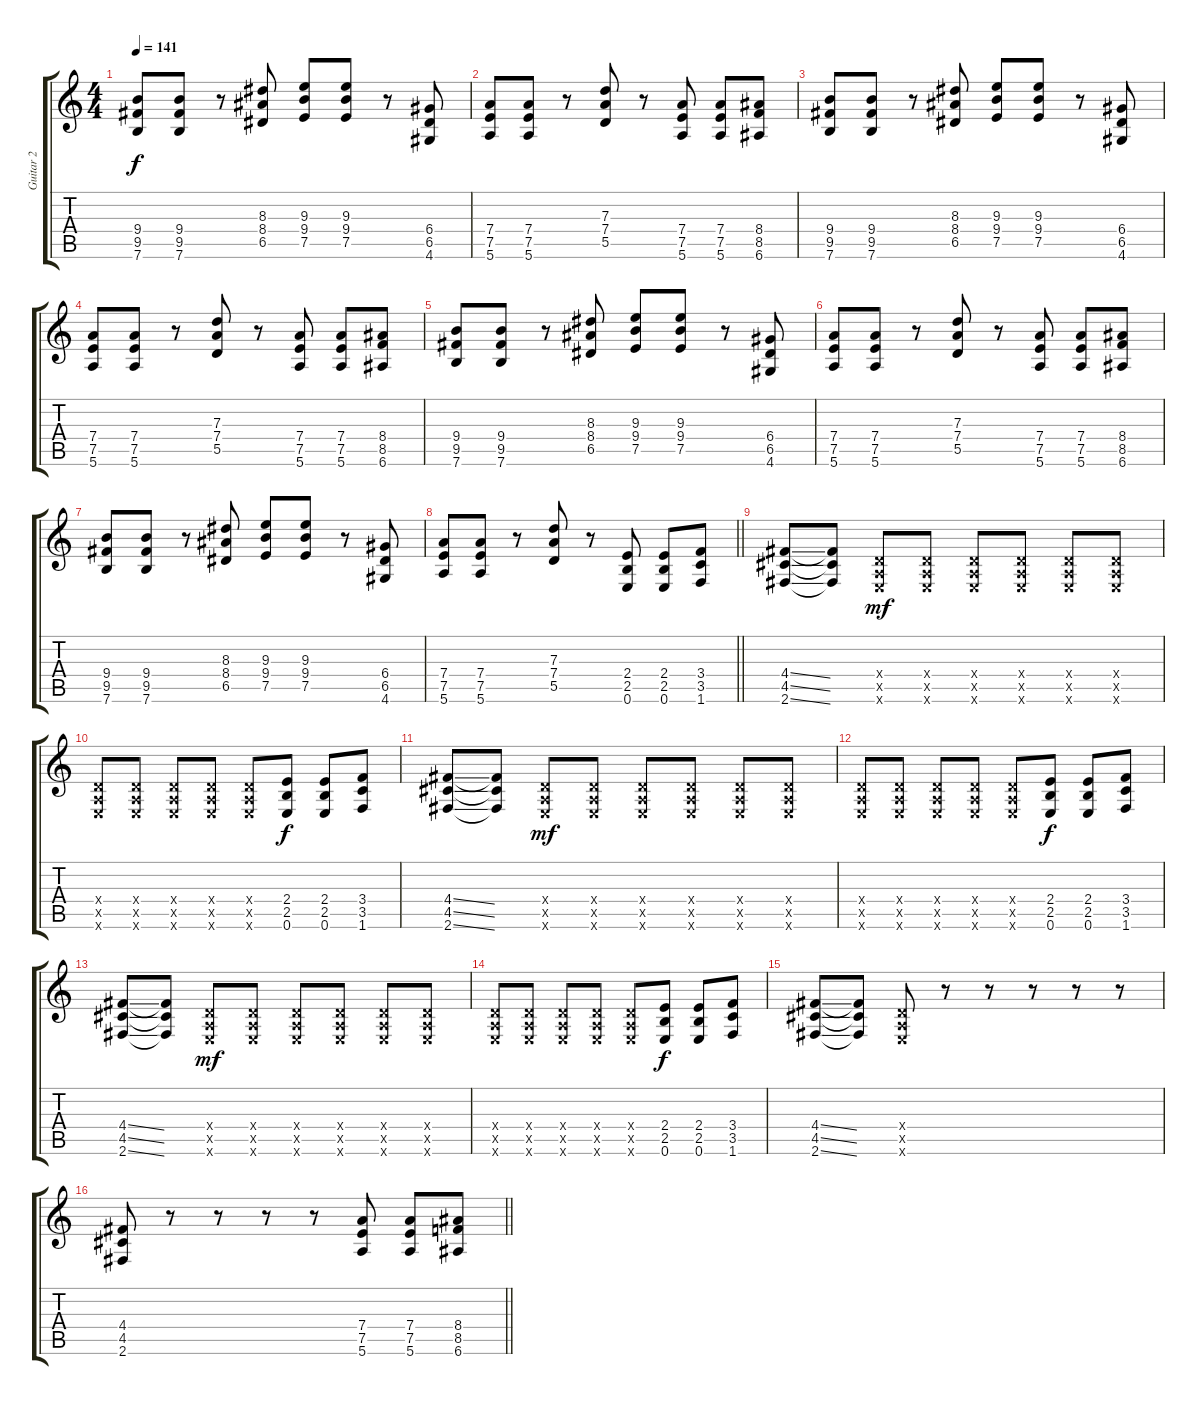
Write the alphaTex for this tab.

\track ("Guitar 2" "Guitar 2") {instrument overdrivenguitar}
\staff {score tabs}
\tuning (E4 B3 G3 D3 A2 E2) {hide}
\ts (4 4)
\tempo 141
\clef g2
\ks c
(9.4 9.5 7.6).8{dy f instrument overdrivenguitar} (9.4 9.5 7.6).8 r.8 (8.3 8.4 6.5).8 (9.3 9.4 7.5).8 (9.3 9.4 7.5).8 r.8 (6.4 6.5 4.6).8 |
(7.4 7.5 5.6).8 (7.4 7.5 5.6).8 r.8 (7.3 7.4 5.5).8 r.8 (7.4 7.5 5.6).8 (7.4 7.5 5.6).8 (8.4 8.5 6.6).8 |
(9.4 9.5 7.6).8 (9.4 9.5 7.6).8 r.8 (8.3 8.4 6.5).8 (9.3 9.4 7.5).8 (9.3 9.4 7.5).8 r.8 (6.4 6.5 4.6).8 |
(7.4 7.5 5.6).8 (7.4 7.5 5.6).8 r.8 (7.3 7.4 5.5).8 r.8 (7.4 7.5 5.6).8 (7.4 7.5 5.6).8 (8.4 8.5 6.6).8 |
(9.4 9.5 7.6).8 (9.4 9.5 7.6).8 r.8 (8.3 8.4 6.5).8 (9.3 9.4 7.5).8 (9.3 9.4 7.5).8 r.8 (6.4 6.5 4.6).8 |
(7.4 7.5 5.6).8 (7.4 7.5 5.6).8 r.8 (7.3 7.4 5.5).8 r.8 (7.4 7.5 5.6).8 (7.4 7.5 5.6).8 (8.4 8.5 6.6).8 |
(9.4 9.5 7.6).8 (9.4 9.5 7.6).8 r.8 (8.3 8.4 6.5).8 (9.3 9.4 7.5).8 (9.3 9.4 7.5).8 r.8 (6.4 6.5 4.6).8 |
\barLineRight lightlight
(7.4 7.5 5.6).8 (7.4 7.5 5.6).8 r.8 (7.3 7.4 5.5).8 r.8 (2.4 2.5 0.6).8 (2.4 2.5 0.6).8 (3.4 3.5 1.6).8 |
(4.4{ss} 4.5{ss} 2.6{ss}).8 (4.4{t} 4.5{t} 2.6{t}).8 (0.4{x} 0.5{x} 0.6{x}).8{dy mf} (0.4{x} 0.5{x} 0.6{x}).8 (0.4{x} 0.5{x} 0.6{x}).8 (0.4{x} 0.5{x} 0.6{x}).8 (0.4{x} 0.5{x} 0.6{x}).8 (0.4{x} 0.5{x} 0.6{x}).8 |
(0.4{x} 0.5{x} 0.6{x}).8 (0.4{x} 0.5{x} 0.6{x}).8 (0.4{x} 0.5{x} 0.6{x}).8 (0.4{x} 0.5{x} 0.6{x}).8 (0.4{x} 0.5{x} 0.6{x}).8 (2.4 2.5 0.6).8{dy f} (2.4 2.5 0.6).8 (3.4 3.5 1.6).8 |
(4.4{ss} 4.5{ss} 2.6{ss}).8 (4.4{t} 4.5{t} 2.6{t}).8 (0.4{x} 0.5{x} 0.6{x}).8{dy mf} (0.4{x} 0.5{x} 0.6{x}).8 (0.4{x} 0.5{x} 0.6{x}).8 (0.4{x} 0.5{x} 0.6{x}).8 (0.4{x} 0.5{x} 0.6{x}).8 (0.4{x} 0.5{x} 0.6{x}).8 |
(0.4{x} 0.5{x} 0.6{x}).8 (0.4{x} 0.5{x} 0.6{x}).8 (0.4{x} 0.5{x} 0.6{x}).8 (0.4{x} 0.5{x} 0.6{x}).8 (0.4{x} 0.5{x} 0.6{x}).8 (2.4 2.5 0.6).8{dy f} (2.4 2.5 0.6).8 (3.4 3.5 1.6).8 |
(4.4{ss} 4.5{ss} 2.6{ss}).8 (4.4{t} 4.5{t} 2.6{t}).8 (0.4{x} 0.5{x} 0.6{x}).8{dy mf} (0.4{x} 0.5{x} 0.6{x}).8 (0.4{x} 0.5{x} 0.6{x}).8 (0.4{x} 0.5{x} 0.6{x}).8 (0.4{x} 0.5{x} 0.6{x}).8 (0.4{x} 0.5{x} 0.6{x}).8 |
(0.4{x} 0.5{x} 0.6{x}).8 (0.4{x} 0.5{x} 0.6{x}).8 (0.4{x} 0.5{x} 0.6{x}).8 (0.4{x} 0.5{x} 0.6{x}).8 (0.4{x} 0.5{x} 0.6{x}).8 (2.4 2.5 0.6).8{dy f} (2.4 2.5 0.6).8 (3.4 3.5 1.6).8 |
(4.4{ss} 4.5{ss} 2.6{ss}).8 (4.4{t} 4.5{t} 2.6{t}).8 (0.4{x} 0.5{x} 0.6{x}).8 r.8 r.8 r.8 r.8 r.8 |
\barLineRight lightlight
(4.4 4.5 2.6).8 r.8 r.8 r.8 r.8 (7.4 7.5 5.6).8 (7.4 7.5 5.6).8 (8.4 8.5 6.6).8
